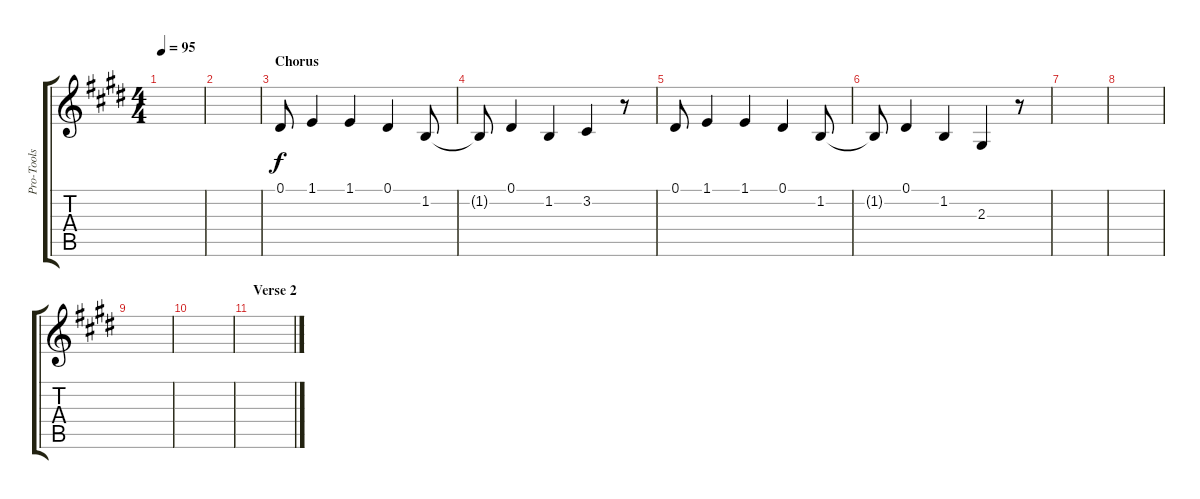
\track ("Pro-Tools" "Pro-Tools") {instrument piccolo}
\staff {score tabs}
\tuning (Eb4 Bb3 Gb3 Db3 Ab2 Eb2) {hide}
\ts (4 4)
\tempo 95
\clef g2
\ks c#minor
|
|
\section ("" "Chorus")
0.1.8 1.1.4 1.1.4 0.1.4 1.2.8 |
1.2{t}.8 0.1.4 1.2.4 3.2.4 r.8 |
0.1.8 1.1.4 1.1.4 0.1.4 1.2.8 |
1.2{t}.8 0.1.4 1.2.4 2.3.4 r.8 |
|
|
|
|
\section ("" "Verse 2")
